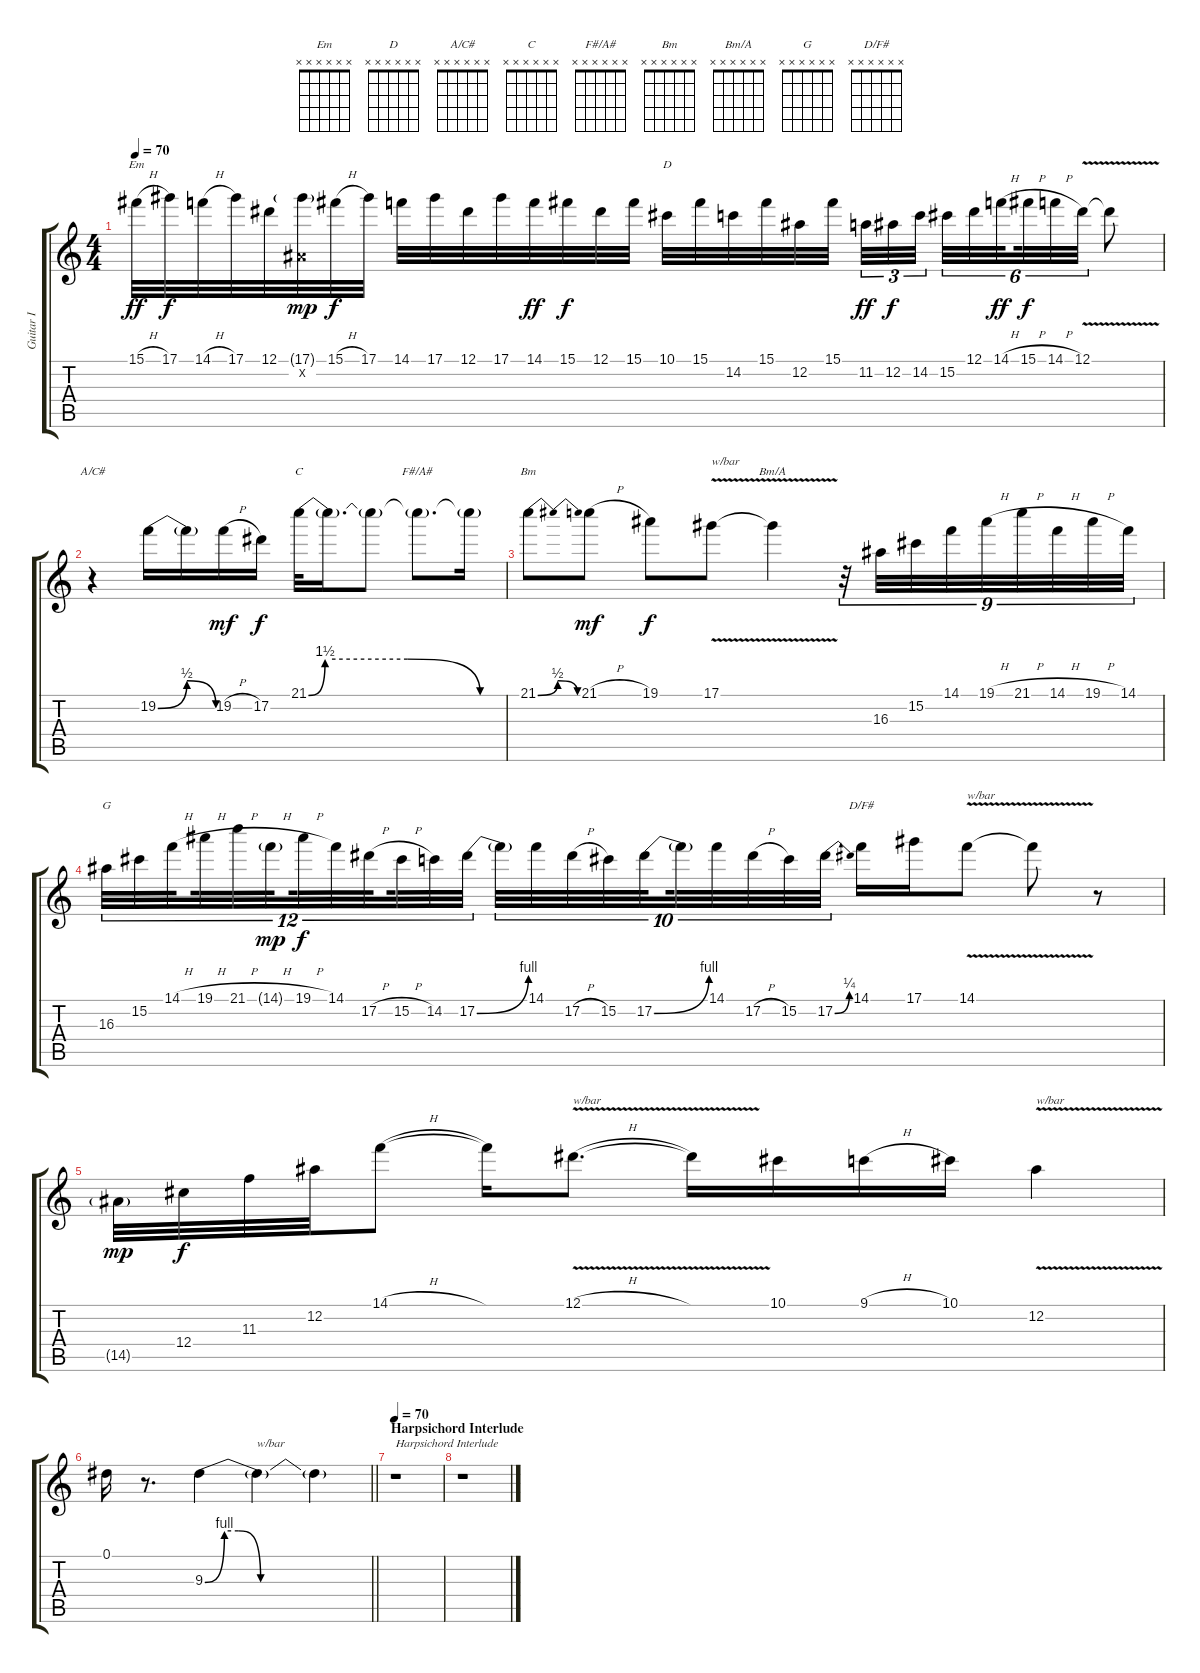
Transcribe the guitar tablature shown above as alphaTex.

\track ("Guitar I" "Guitar I") {instrument overdrivenguitar}
\staff {score tabs}
\tuning (Eb4 Bb3 Gb3 Db3 Ab2 Eb2) {hide}
\chord ("Em" x x x x x x)
\chord ("D" x x x x x x)
\chord ("A/C#" x x x x x x)
\chord ("C" x x x x x x)
\chord ("F#/A#" x x x x x x)
\chord ("Bm" x x x x x x)
\chord ("Bm/A" x x x x x x)
\chord ("G" x x x x x x)
\chord ("D/F#" x x x x x x)
\ts (4 4)
\tempo 70
\clef g2
\ks c
15.1{h}.32{ch "Em" dy ff} 17.1.32{dy f} 14.1{h}.32 17.1.32 12.1.32 (17.1{g} 0.2{x}).32{dy mp} 15.1{h}.32{dy f} 17.1.32 14.1.32 17.1.32 12.1.32 17.1.32 14.1.32{dy ff} 15.1.32{dy f} 12.1.32 15.1.32 10.1.32{ch "D"} 15.1.32 14.2.32 15.1.32 12.2.32 15.1.32{beam splitsecondary} 11.2.32{tu (3 2) dy ff} 12.2.32{tu (3 2) dy f} 14.2.32{tu (3 2)} 15.2.32{tu (6 4)} 12.1.32{tu (6 4)} 14.1{h}.32{tu (6 4) dy ff beam splitsecondary} 15.1{h}.32{tu (6 4) dy f} 14.1{h}.32{tu (6 4)} 12.1{v}.32{tu (6 4)} 12.1{t}.8 |
r.4{ch "A/C#"} 19.2{be (bendrelease 0 0 15 2 30 2 60 0)}.16 19.2{t}.16 19.2{h}.16{dy mf} 17.2.16{dy f} 21.1{be (custom 0 0 5 6 30 6 52 0 60 0)}.32{ch "C"} 21.1{t}.16{d} 21.1{t}.8 21.1{t}.8{d ch "F#/A#"} 21.1{t}.16 |
21.1{be (bendrelease 0 0 15 2 30 2 60 0)}.8{ch "Bm"} 21.1{h}.8{dy mf} 19.1.8{dy f} 17.1{v}.8{txt "w/bar"} 17.1{t}.4{ch "Bm/A"} r.32{tu (9 8)} 16.3.32{tu (9 8)} 15.2.32{tu (9 8)} 14.1.32{tu (9 8)} 19.1{h}.32{tu (9 8)} 21.1{h}.32{tu (9 8)} 14.1{h}.32{tu (9 8)} 19.1{h}.32{tu (9 8)} 14.1.32{tu (9 8)} |
16.3.32{tu (12 8) ch "G"} 15.2.32{tu (12 8)} 14.1{h}.32{tu (12 8) beam splitsecondary} 19.1{h}.32{tu (12 8)} 21.1{h}.32{tu (12 8)} 14.1{h g}.32{tu (12 8) dy mp beam splitsecondary} 19.1{h}.32{tu (12 8) dy f} 14.1.32{tu (12 8)} 17.2{h}.32{tu (12 8) beam splitsecondary} 15.2{h}.32{tu (12 8)} 14.2.32{tu (12 8)} 17.2{be (bend 0 0 60 4)}.32{tu (12 8)} 17.2{t}.32{tu (10 8)} 14.1.32{tu (10 8)} 17.2{h}.32{tu (10 8)} 15.2.32{tu (10 8)} 17.2{be (bend 0 0 60 4)}.32{tu (10 8) beam splitsecondary} 17.2{t}.32{tu (10 8)} 14.1.32{tu (10 8)} 17.2{h}.32{tu (10 8)} 15.2.32{tu (10 8)} 17.2{be (bend 0 0 60 1)}.32{tu (10 8)} 14.1.16{ch "D/F#"} 17.1.16 14.1{v}.8{txt "w/bar"} 14.1{t}.8 r.8 |
14.5{g}.32{dy mp} 12.4.32{dy f} 11.3.32 12.2.32 14.1{h}.8 14.1{t}.16 12.1{v h}.8{d txt "w/bar"} 12.1{t}.16 10.1.16 9.1{h}.16 10.1.16 12.2{v}.4{txt "w/bar"} |
\barLineRight lightlight
0.1.16 r.8{d} 9.3{be (custom 0 0 7 4 12 4 20 0 60 0)}.4 9.3{t}.4{txt "w/bar"} 9.3{t}.4 |
\section ("" "Harpsichord Interlude")
\tempo 70
r.1{txt "Harpsichord Interlude"} |
r.1
